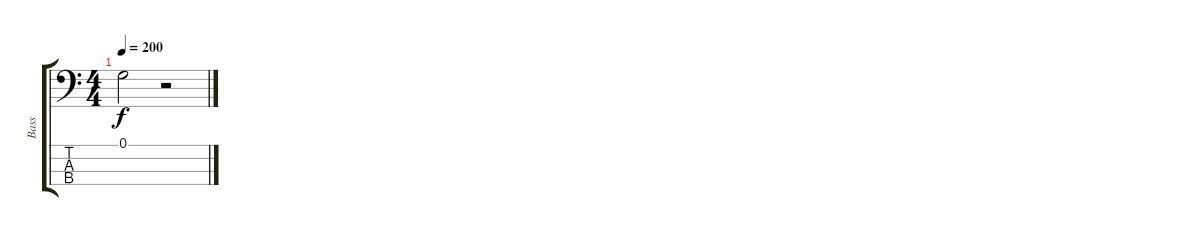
\track ("Bass" "Bass") {instrument synthbass2}
\staff {score tabs}
\tuning (G2 D2 A1 E1) {hide}
\ts (4 4)
\tempo 200
\clef f4
\ks c
0.1.2{dy f} r.2
